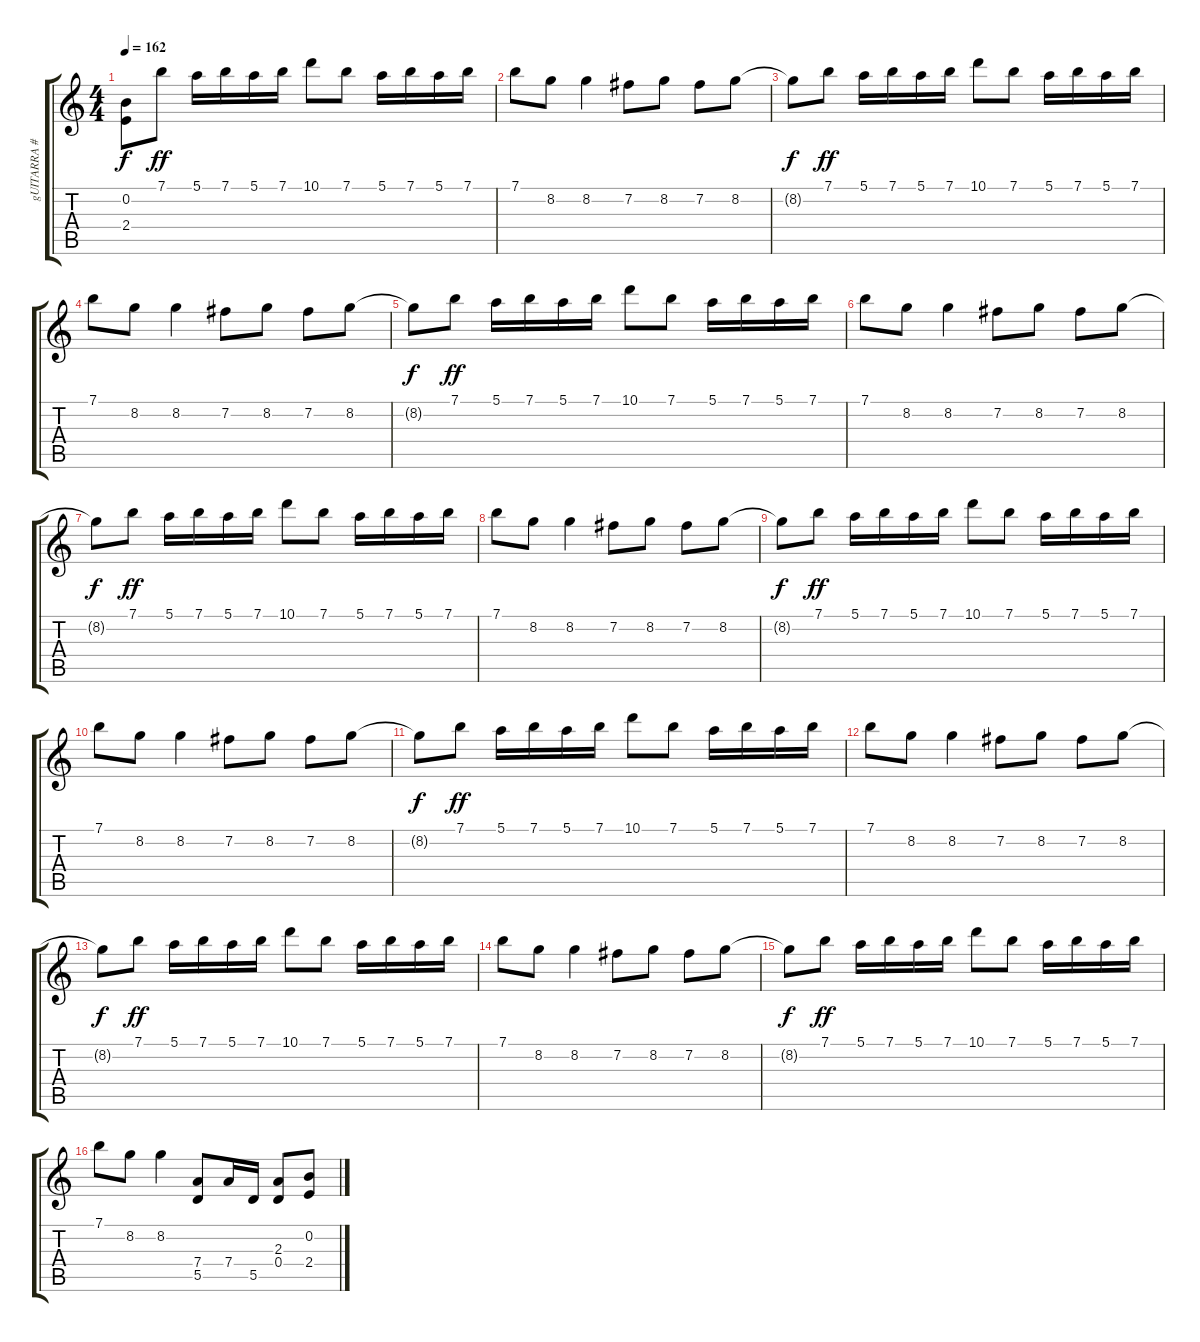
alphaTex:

\track ("gUITARRA #1" "gUITARRA #") {instrument overdrivenguitar}
\staff {score tabs}
\tuning (E4 B3 G3 D3 A2 E2) {hide}
\ts (4 4)
\tempo 162
\clef g2
\ks c
(0.2{t} 2.4{t}).8{dy f} 7.1.8{dy ff} 5.1.16 7.1.16 5.1.16 7.1.16 10.1.8 7.1.8 5.1.16 7.1.16 5.1.16 7.1.16 |
7.1.8 8.2.8 8.2.4 7.2.8 8.2.8 7.2.8 8.2.8 |
8.2{t}.8{dy f} 7.1.8{dy ff} 5.1.16 7.1.16 5.1.16 7.1.16 10.1.8 7.1.8 5.1.16 7.1.16 5.1.16 7.1.16 |
7.1.8 8.2.8 8.2.4 7.2.8 8.2.8 7.2.8 8.2.8 |
8.2{t}.8{dy f} 7.1.8{dy ff} 5.1.16 7.1.16 5.1.16 7.1.16 10.1.8 7.1.8 5.1.16 7.1.16 5.1.16 7.1.16 |
7.1.8 8.2.8 8.2.4 7.2.8 8.2.8 7.2.8 8.2.8 |
8.2{t}.8{dy f} 7.1.8{dy ff} 5.1.16 7.1.16 5.1.16 7.1.16 10.1.8 7.1.8 5.1.16 7.1.16 5.1.16 7.1.16 |
7.1.8 8.2.8 8.2.4 7.2.8 8.2.8 7.2.8 8.2.8 |
8.2{t}.8{dy f} 7.1.8{dy ff} 5.1.16 7.1.16 5.1.16 7.1.16 10.1.8 7.1.8 5.1.16 7.1.16 5.1.16 7.1.16 |
7.1.8 8.2.8 8.2.4 7.2.8 8.2.8 7.2.8 8.2.8 |
8.2{t}.8{dy f} 7.1.8{dy ff} 5.1.16 7.1.16 5.1.16 7.1.16 10.1.8 7.1.8 5.1.16 7.1.16 5.1.16 7.1.16 |
7.1.8 8.2.8 8.2.4 7.2.8 8.2.8 7.2.8 8.2.8 |
8.2{t}.8{dy f} 7.1.8{dy ff} 5.1.16 7.1.16 5.1.16 7.1.16 10.1.8 7.1.8 5.1.16 7.1.16 5.1.16 7.1.16 |
7.1.8 8.2.8 8.2.4 7.2.8 8.2.8 7.2.8 8.2.8 |
8.2{t}.8{dy f} 7.1.8{dy ff} 5.1.16 7.1.16 5.1.16 7.1.16 10.1.8 7.1.8 5.1.16 7.1.16 5.1.16 7.1.16 |
7.1.8 8.2.8 8.2.4 (7.4 5.5).8 7.4.16 5.5.16 (2.3 0.4).8 (0.2 2.4).8
